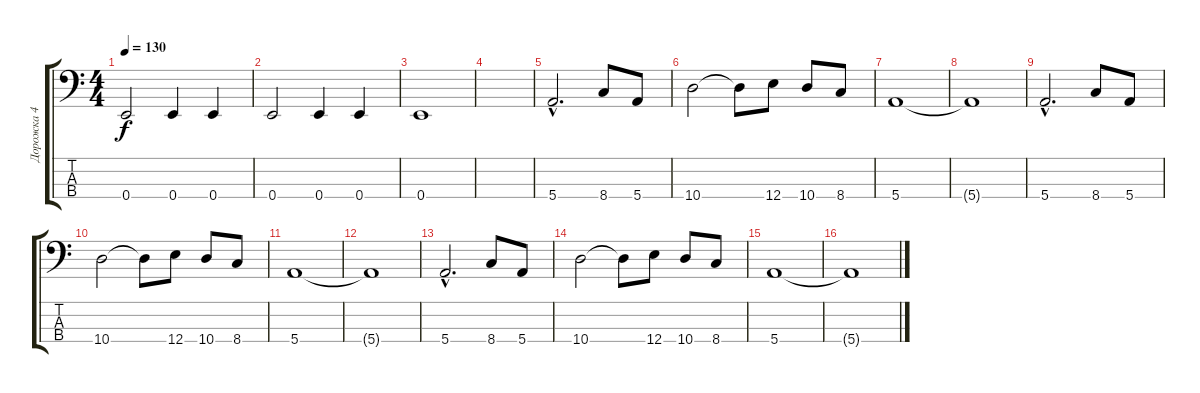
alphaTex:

\track ("Дорожка 4" "Дорожка 4") {instrument electricbassfinger}
\staff {score tabs}
\tuning (G2 D2 A1 E1) {hide}
\ts (4 4)
\tempo 130
\clef f4
\ks c
0.4.2{dy f} 0.4.4 0.4.4 |
0.4.2 0.4.4 0.4.4 |
0.4.1 |
|
5.4{hac}.2{d} 8.4.8 5.4.8 |
10.4.2 10.4{t}.8 12.4.8 10.4.8 8.4.8 |
5.4.1 |
5.4{t}.1 |
5.4{hac}.2{d} 8.4.8 5.4.8 |
10.4.2 10.4{t}.8 12.4.8 10.4.8 8.4.8 |
5.4.1 |
5.4{t}.1 |
5.4{hac}.2{d} 8.4.8 5.4.8 |
10.4.2 10.4{t}.8 12.4.8 10.4.8 8.4.8 |
5.4.1 |
5.4{t}.1
